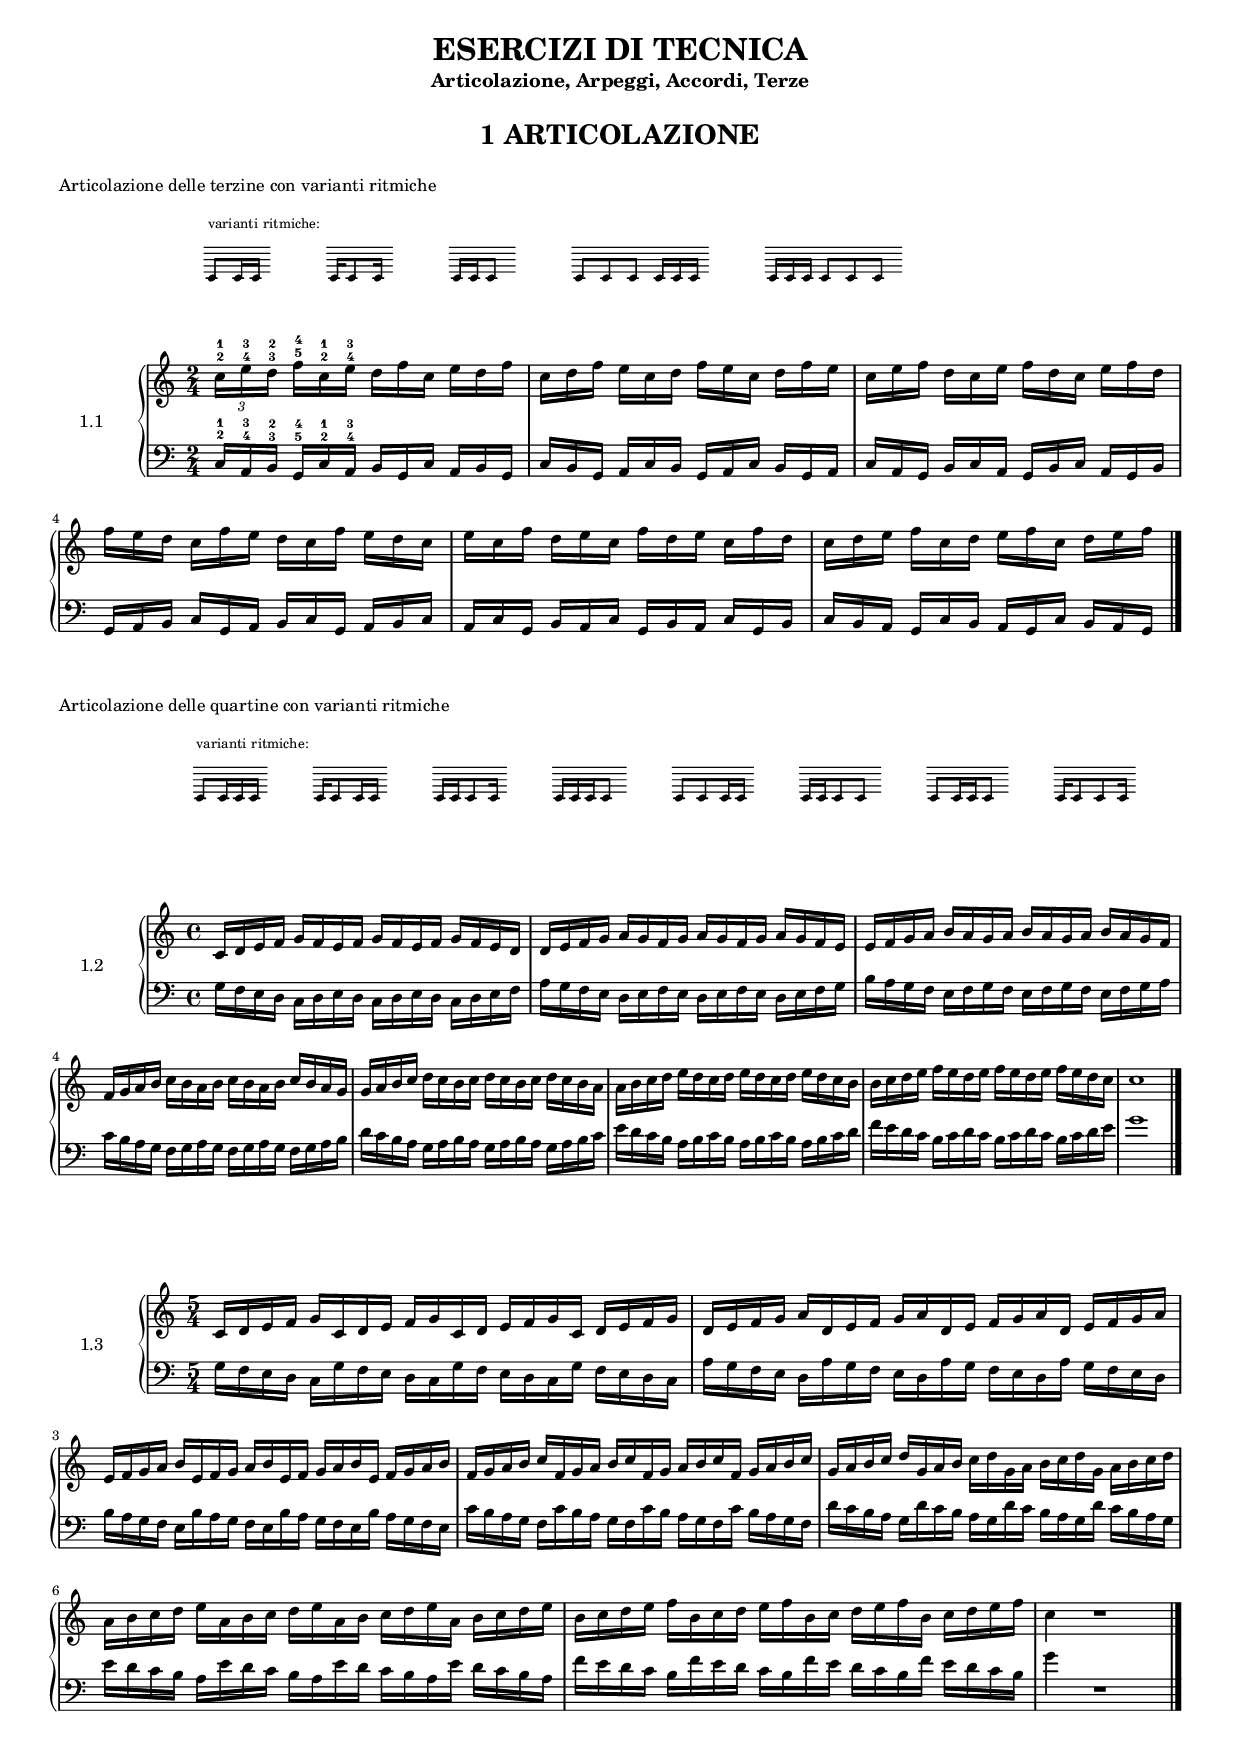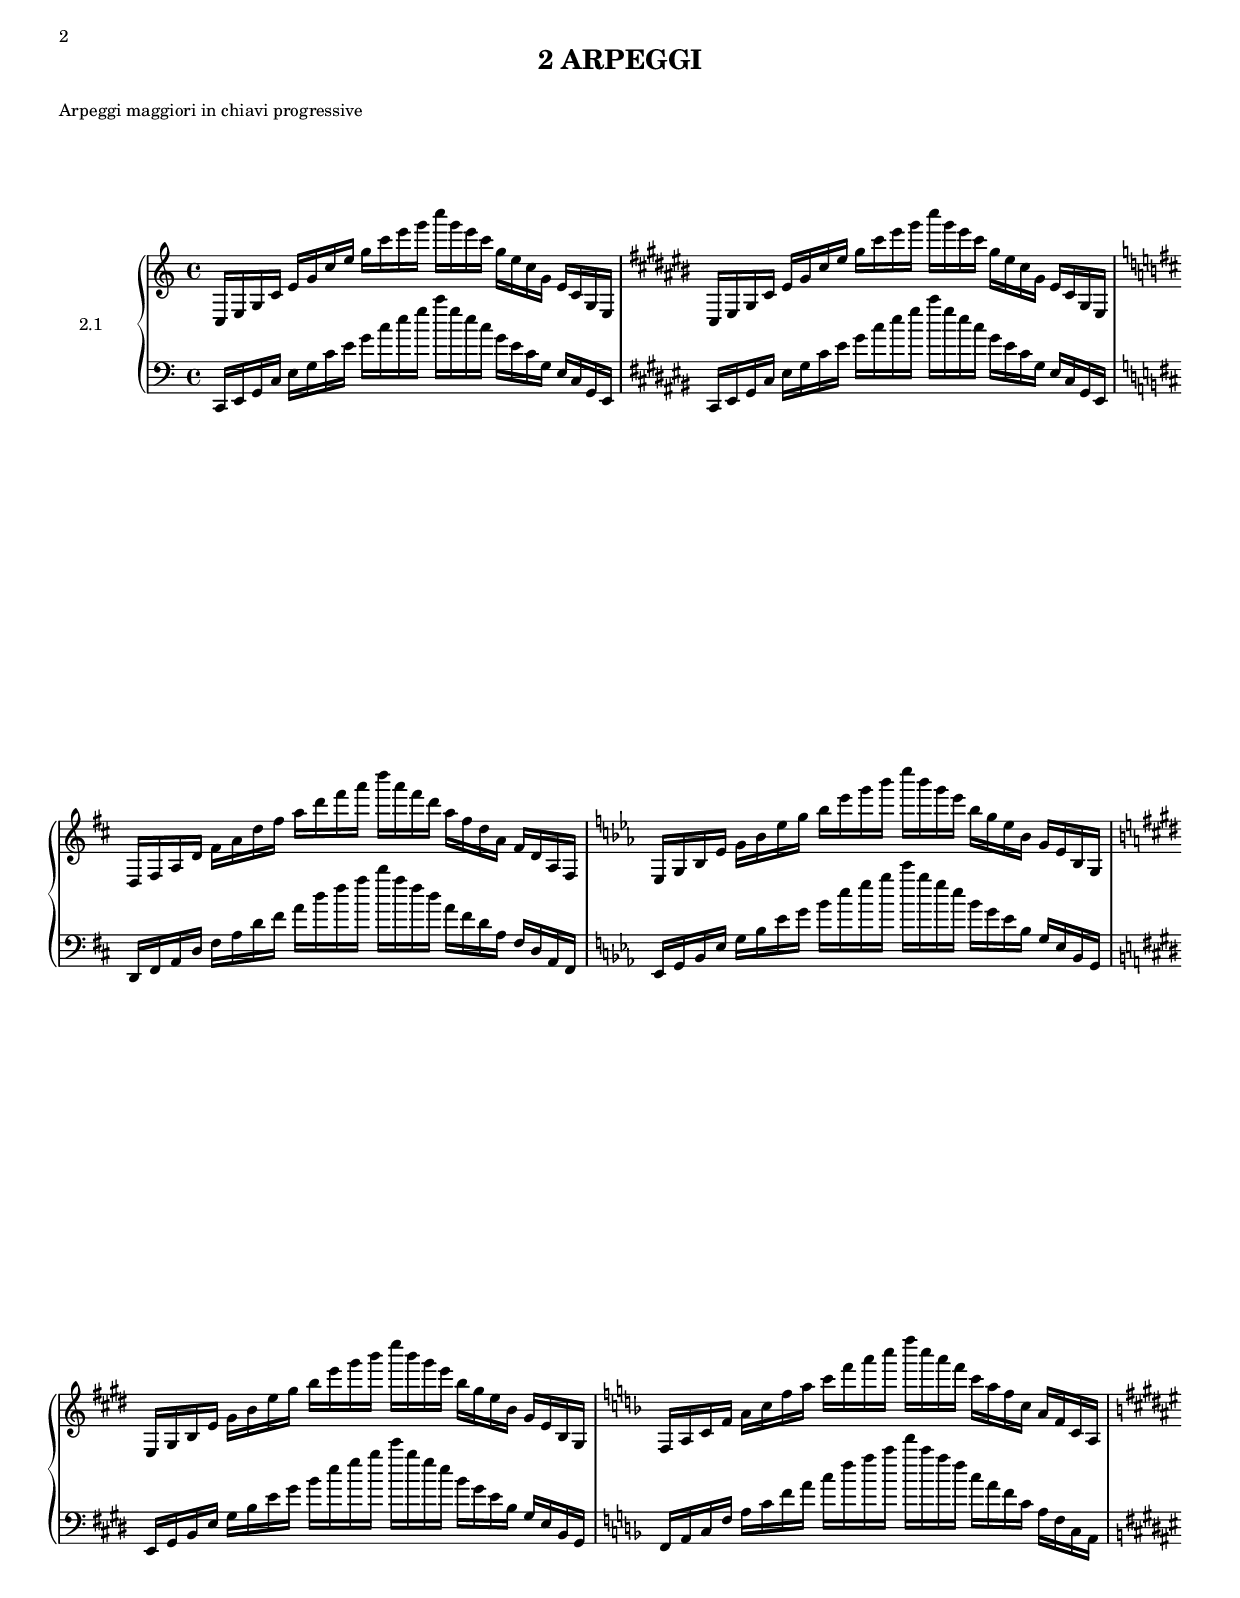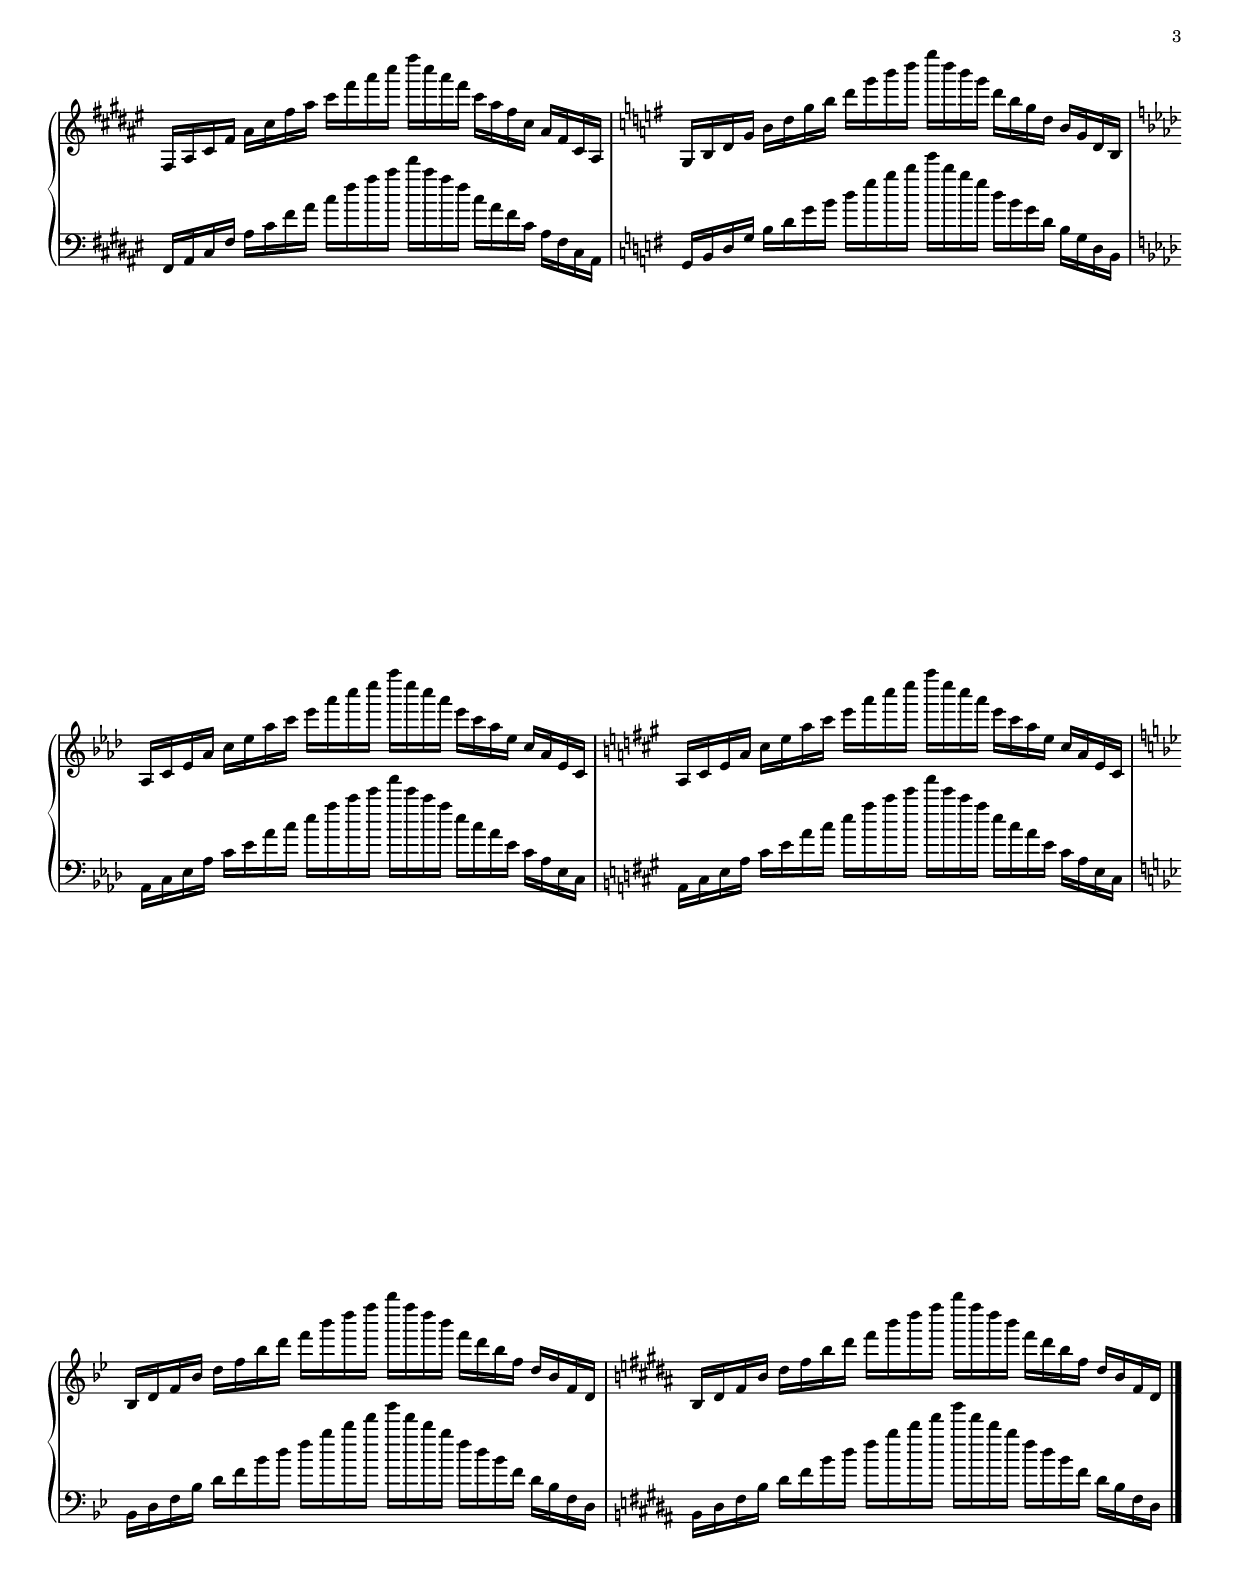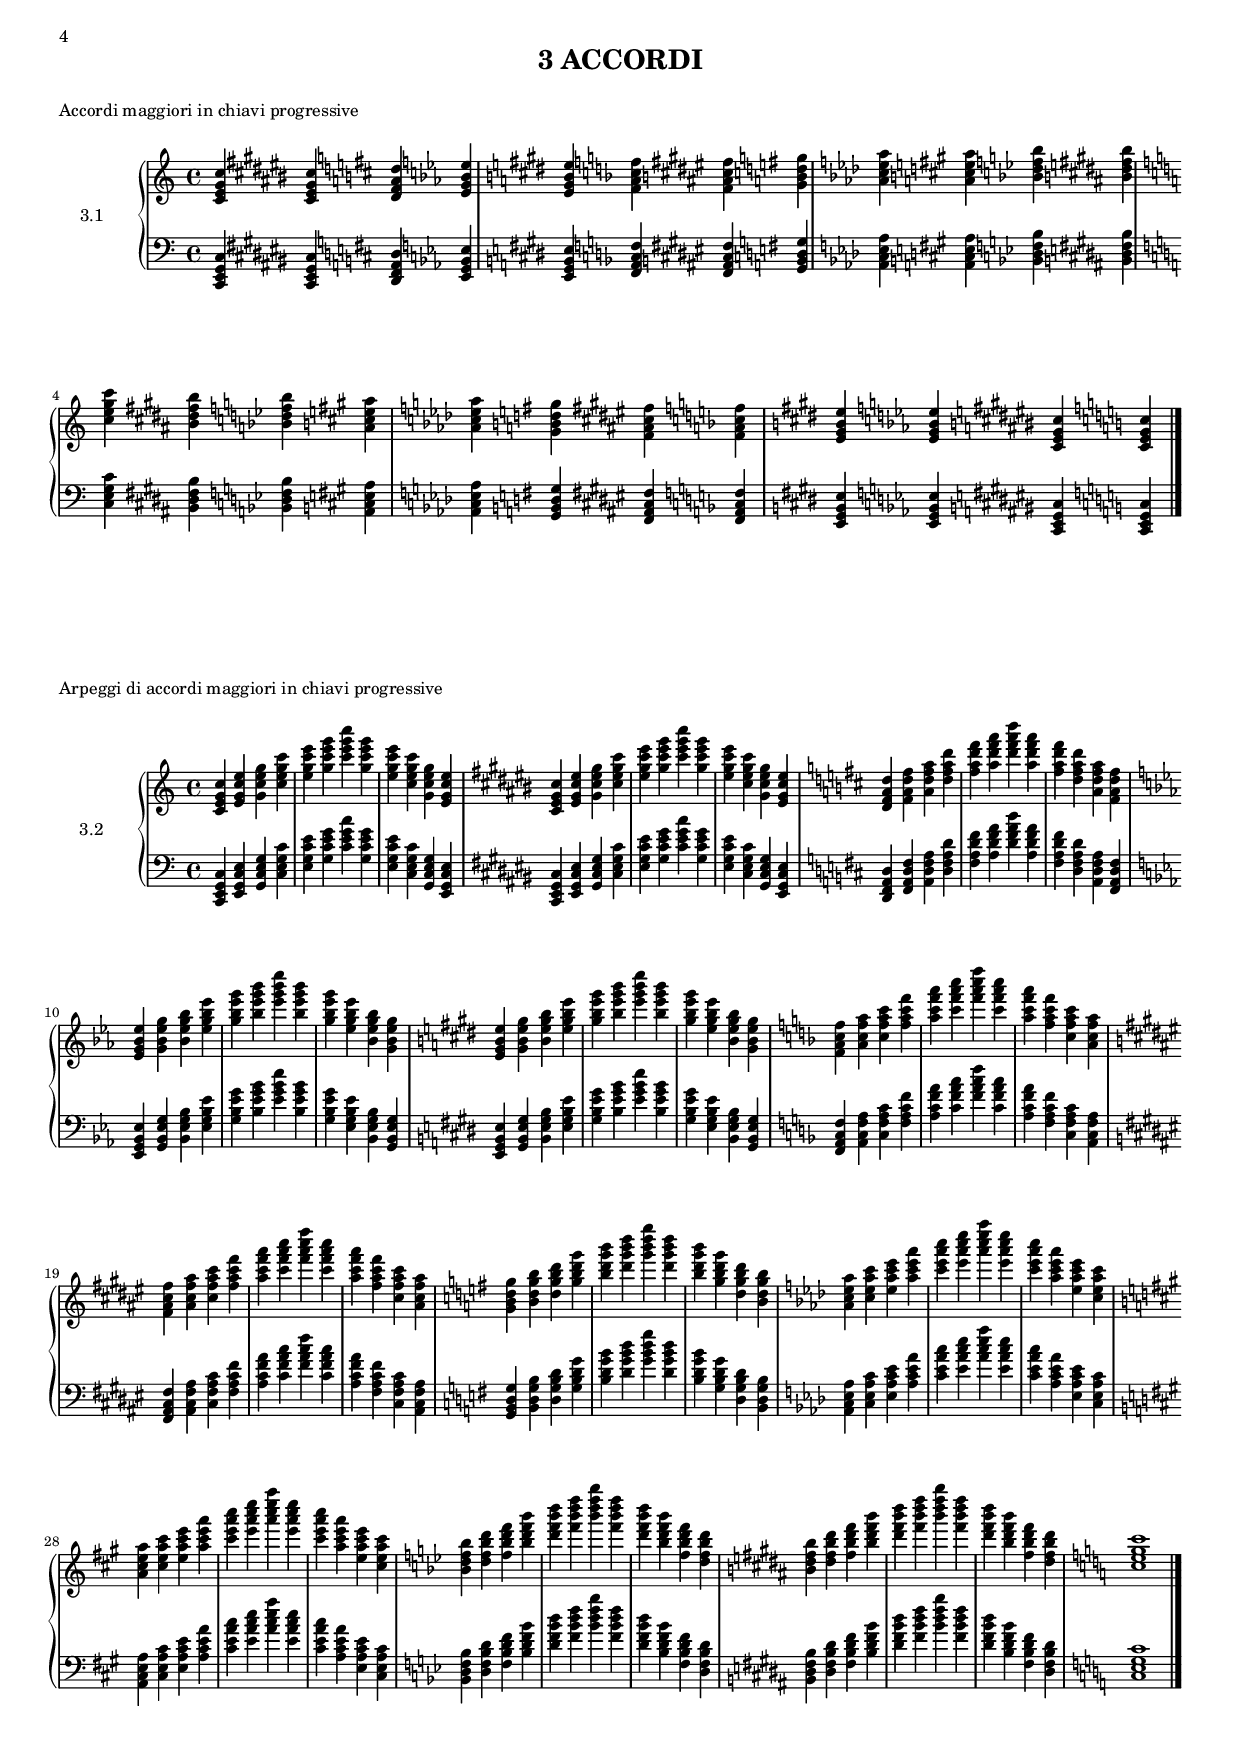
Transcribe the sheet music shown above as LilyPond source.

% ===========================================================================================================
% eleventh-earl-of-mar.ly
%  _____ _        ___            _       ___ _    _      ___   __ _____ _         ___                 _    
% |_   _| |_  ___| _ ) __ _ _ _ | |__ __/ __(_)__| |___ / _ \ / _|_   _| |_  ___ / __|___ _ _  ___ __(_)___
%   | | | ' \/ -_) _ \/ _` | ' \| / /(_-<__ \ / _` / -_) (_) |  _| | | | ' \/ -_) (_ / -_) ' \/ -_|_-< (_-<
%   |_| |_||_\___|___/\__,_|_||_|_\_\/__/___/_\__,_\___|\___/|_|   |_| |_||_\___|\___\___|_||_\___/__/_/__/
%                                                                                                          
% Copyright (c) 2020 Alessandro Fraschetti (mail: gos95@gommagomma.net)
%
% Permission is hereby granted, free of charge, to any person obtaining a copy
% of this software and associated documentation files (the "Software"), to deal
% in the Software without restriction, including without limitation the rights
% to use, copy, modify, merge, publish, distribute, sublicense, and/or sell
% copies of the Software, and to permit persons to whom the Software is
% furnished to do so, subject to the following conditions:
% 
% The above copyright notice and this permission notice shall be included in all
% copies or substantial portions of the Software.
% 
% THE SOFTWARE IS PROVIDED "AS IS", WITHOUT WARRANTY OF ANY KIND, EXPRESS OR
% IMPLIED, INCLUDING BUT NOT LIMITED TO THE WARRANTIES OF MERCHANTABILITY,
% FITNESS FOR A PARTICULAR PURPOSE AND NONINFRINGEMENT. IN NO EVENT SHALL THE
% AUTHORS OR COPYRIGHT HOLDERS BE LIABLE FOR ANY CLAIM, DAMAGES OR OTHER
% LIABILITY, WHETHER IN AN ACTION OF CONTRACT, TORT OR OTHERWISE, ARISING FROM,
% OUT OF OR IN CONNECTION WITH THE SOFTWARE OR THE USE OR OTHER DEALINGS IN THE
% SOFTWARE.
% ===========================================================================================================


\version "2.12.3"
#(ly:set-option 'delete-intermediate-files #t)
#(set-global-staff-size 15)


% ===========================================================================================================
% ------------------------------------------  I N C L U D E S  ----------------------------------------------
% ===========================================================================================================
articolazioneTerzineUpper = \relative c'' {
    \time 2/4
    \times 2/3 { c16-2-1[ e-4-3 d-3-2 ] } \override TupletNumber #'transparent = ##t 
                  \times 2/3 { f-5-4[ c-2-1 e-4-3 ] } \times 2/3 { d[ f c ] } \times 2/3 { e[ d f ] }
    \times 2/3 {   c[ d f ] } \times 2/3 { e[ c d ] } \times 2/3 { f[ e c ] } \times 2/3 { d[ f e ] }
    \times 2/3 {   c[ e f ] } \times 2/3 { d[ c e ] } \times 2/3 { f[ d c ] } \times 2/3 { e[ f d ] }
    \times 2/3 {   f[ e d ] } \times 2/3 { c[ f e ] } \times 2/3 { d[ c f ] } \times 2/3 { e[ d c ] }
    \times 2/3 {   e[ c f ] } \times 2/3 { d[ e c ] } \times 2/3 { f[ d e ] } \times 2/3 { c[ f d ] }
    \times 2/3 {   c[ d e ] } \times 2/3 { f[ c d ] } \times 2/3 { e[ f c ] } \times 2/3 { d[ e f ] }
    \bar "|."
}
articolazioneTerzineLower = \relative c {
    \time 2/4
    \override TupletNumber #'transparent = ##t
    \times 2/3 { c16-2-1[ a-4-3 b-3-2 ] }
                  \times 2/3 { g-5-4[ c-2-1 a-4-3 ] } \times 2/3 { b[ g c ] } \times 2/3 { a[ b g ] }
    \times 2/3 {   c[ b g ] } \times 2/3 { a[ c b ] } \times 2/3 { g[ a c ] } \times 2/3 { b[ g a ] }
    \times 2/3 {   c[ a g ] } \times 2/3 { b[ c a ] } \times 2/3 { g[ b c ] } \times 2/3 { a[ g b ] }
    \times 2/3 {   g[ a b ] } \times 2/3 { c[ g a ] } \times 2/3 { b[ c g ] } \times 2/3 { a[ b c ] }
    \times 2/3 {   a[ c g ] } \times 2/3 { b[ a c ] } \times 2/3 { g[ b a ] } \times 2/3 { c[ g b ] }
    \times 2/3 {   c[ b a ] } \times 2/3 { g[ c b ] } \times 2/3 { a[ g c ] } \times 2/3 { b[ a g ] }
    \bar "|."
}

articolazioneTerzineVar = \relative c' {
    \cadenzaOn
    \stopStaff
    \skip 1
    \startStaff
        c8[^\markup { \raise #2 { varianti ritmiche: }} c16 c16]
    \stopStaff
    \skip 1
    \startStaff
        c16[ c8 c16]
    \stopStaff
    \skip 1
    \startStaff
        c16[ c16 c8]
    \stopStaff
    \skip 1
    \startStaff
        c8[ c8 c8] c16[ c16 c16]]
    \stopStaff
    \skip 1
    \startStaff
        c16[ c16 c16] c8[ c8 c8]]
    \stopStaff
    \skip 1
    \cadenzaOff
}

articolazioneQuartineAUpper = \relative c' {
    \time 4/4 
    c16 d e f  g f e f  g f e f  g f e d
    d16 e f g  a g f g  a g f g  a g f e
    e16 f g a  b a g a  b a g a  b a g f
    f16 g a b  c b a b  c b a b  c b a g
    g16 a b c  d c b c  d c b c  d c b a
    a16 b c d  e d c d  e d c d  e d c b
    b16 c d e  f e d e  f e d e  f e d c
    c1
    \bar "|."
}
articolazioneQuartineALower = \relative c' {
    \time 4/4
    g16 f e d  c d e d  c d e d  c d e f
    a16 g f e  d e f e  d e f e  d e f g 
    b16 a g f  e f g f  e f g f  e f g a
    c16 b a g  f g a g  f g a g  f g a b
    d16 c b a  g a b a  g a b a  g a b c
    e16 d c b  a b c b  a b c b  a b c d
    f16 e d c  b c d c  b c d c  b c d e
    g1
    \bar "|."
}


articolazioneQuartineBUpper = \relative c' {
    \time 5/4
    c16 d e f  g c, d e  f g c, d  e f g c,  d e f g
    d16 e f g  a d, e f  g a d, e  f g a d,  e f g a
    e16 f g a  b e, f g  a b e, f  g a b e,  f g a b
    f16 g a b  c f, g a  b c f, g  a b c f,  g a b c
    g16 a b c  d g, a b  c d g, a  b c d g,  a b c d
    a16 b c d  e a, b c  d e a, b  c d e a,  b c d e
    b16 c d e  f b, c d  e f b, c  d e f b,  c d e f
    c4 r1
    \bar "|."
}
articolazioneQuartineBLower = \relative c' {
    \time 5/4
    g16  f e d  c g' f e  d c g' f  e d c g'  f e d c
    a'16 g f e  d a' g f  e d a' g  f e d a'  g f e d
    b'16 a g f  e b' a g  f e b' a  g f e b'  a g f e
    c'16 b a g  f c' b a  g f c' b  a g f c'  b a g f
    d'16 c b a  g d' c b  a g d' c  b a g d'  c b a g
    e'16 d c b  a e' d c  b a e' d  c b a e'  d c b a
    f'16 e d c  b f' e d  c b f' e  d c b f'  e d c b
    g'4  r1
    \bar "|."
}
articolazioneQuartineVar = \relative c' {
    \cadenzaOn
    \stopStaff
    \skip 1
    \startStaff
        c8[^\markup { \raise #2 { varianti ritmiche: }} c16 c16 c16]
    \stopStaff
    \skip 1
    \startStaff
        c16[ c8 c16 c16]
    \stopStaff
    \skip 1
    \startStaff
        c16[ c16 c8 c16]
    \stopStaff
    \skip 1
    \startStaff
        c16[ c16 c16 c8]
    \stopStaff
    \skip 1
    \startStaff
        c8[ c8 c16 c16]
    \stopStaff
    \skip 1
    \startStaff
        c16[ c16 c8 c8]
    \stopStaff
    \skip 1
    \startStaff
        c8[ c16 c16 c8]
    \stopStaff
    \skip 1
    \startStaff
        c16[ c8 c8 c16]
    \stopStaff
    \skip 1
    \cadenzaOff
}

% -----------------------------------------------------------------------------------------------------------------------
% -----------------------------------------------------------------------------------------------------------------------
%                                           ARPEGGGI MAGGIORI NEI 12 TONI (4 OTTAVE)
% -----------------------------------------------------------------------------------------------------------------------
% -----------------------------------------------------------------------------------------------------------------------
arpeggiMaggioriXIIToni = {
    \cadenzaOn

	\key c \major		c,16[ e g c]			e[ g c e] 				g[ c e g]			c[ g e c]			g[ e c g]			e[ c g e]			\bar "|"
	\key cis \major		cis[ eis gis cis]		eis[ gis cis eis] 		gis[ cis eis gis]	cis[ gis eis cis]	gis[ eis cis gis]	eis[ cis gis eis]	\bar "|"
	\key d \major		d[ fis a d]				fis[ a d fis]			a[ d fis a]			d[ a fis d]			a[ fis d a] 		fis[ d a fis]		\bar "|"
	\key ees \major		ees[ g bes ees]			g[ bes ees g]			bes[ ees g bes]		ees[ bes g ees]		bes[ g ees bes]		g[ ees bes g]		\bar "|"
	\key e \major		e[ gis b e]				gis[ b e gis]			b[ e gis b]			e[ b gis e]			b[ gis e b]			gis[ e b gis]		\bar "|"
	\key f \major		f[ a c f]				a[ c f a]				c[ f a c]			f[ c a f]			c[ a f c]			a[ f c a]			\bar "|"
	\key fis \major		fis[ ais cis fis]		ais[ cis fis ais]		cis[ fis ais cis]	fis[ cis ais fis]	cis[ ais fis cis]	ais[ fis cis ais]	\bar "|"
	\key g \major		g[ b d g]				b[ d g b]				d[ g b d]			g[ d b g]			d[ b g d]			b[ g d b]			\bar "|"
	\key aes \major		aes[ c ees aes]			c[ ees aes c]			ees[ aes c ees]		aes[ ees c aes]		ees[ c aes ees]		c[ aes ees c]		\bar "|"
	\key a \major		a[ cis e a]				cis[ e a cis]			e[ a cis e]			a[ e cis a]			e[ cis a e]			cis[ a e cis]		\bar "|"
	\key bes \major		bes[ d f bes]			d[ f bes d]				f[ bes d f]			bes[ f d bes]		f[ d bes f]			d[ bes f d]			\bar "|"
	\key b \major		b[ dis fis b]			dis[ fis b dis]			fis[ b dis fis]		b [fis dis b]		fis[ dis b fis]		dis[ b fis dis]		\bar "|"

    \bar "||"

    \cadenzaOff
    \bar "|."
}

% -----------------------------------------------------------------------------------------------------------------------
% -----------------------------------------------------------------------------------------------------------------------
%                                           ARPEGGGIO ESTESO - 2 OTTAVE
% -----------------------------------------------------------------------------------------------------------------------
% -----------------------------------------------------------------------------------------------------------------------
accordiMaggioriXIIToni = {
    \time 4/4

	\key c \major	<c e g c>4
	\key cis \major	<cis eis gis cis>4
	\key d \major	<d fis a d>4
	\key ees \major	<ees g bes ees>4

	\key e \major	<e gis b e>4
	\key f \major	<f a c f>4
	\key fis \major	<fis ais cis fis>4
	\key g \major	<g b d g>4

	\key aes \major	<aes c ees aes>4
	\key a \major	<a cis e a>4
	\key bes \major	<bes d f bes>4
	\key b \major	<b dis fis b>4

	\key c \major	<c e g c>4
	\key b \major	<b dis fis b>4
	\key bes \major	<bes d f bes>4
	\key a \major	<a cis e a>4

	\key aes \major	<aes c ees aes>4
	\key g \major	<g b d g>4
	\key fis \major	<fis ais cis fis>4
	\key f \major	<f a c f>4

	\key e \major	<e gis b e>4
	\key ees \major	<ees g bes ees>4
	\key cis \major	<cis eis gis cis>4
	\key c \major	<c e g c>4

    \bar "|."
}

arpeggiAccordiMaggioriXIIToni = {
    \time 4/4

	\key c \major
	<c e g c>4				<e g c e>4				<g c e g>4				<c e g c>4
	<e g c e>4				<g c e g>4				<c e g c>4				<g c e g>4
	<e g c e>4				<c e g c>4				<g c e g>4				<e g c e>4

	\key cis \major
	<cis eis gis cis>4		<eis gis cis eis>4		<gis cis eis gis>4		<cis eis gis cis>4
	<eis gis cis eis>4		<gis cis eis gis>4		<cis eis gis cis>4		<gis cis eis gis>4
	<eis gis cis eis>4		<cis eis gis cis>4		<gis cis eis gis>4		<eis gis cis eis>4

	\key d \major
	<d fis a d>4			<fis a d fis>4			<a d fis a>4			<d fis a d>4
	<fis a d fis>4			<a d fis a>4			<d fis a d>4			<a d fis a>4
	<fis a d fis>4			<d fis a d>4			<a d fis a>4			<fis a d fis>4

	\key ees \major
	<ees g bes ees>4		<g bes ees g>4			<bes ees g bes>4		<ees g bes ees>4
	<g bes ees g>4			<bes ees g bes>4		<ees g bes ees>4		<bes ees g bes>4
	<g bes ees g>4			<ees g bes ees>4		<bes ees g bes>4		<g bes ees g>4

	\key e \major
	<e gis b e>4			<gis b e gis>4			<b e gis b>4			<e gis b e>4
	<gis b e gis>4			<b e gis b>4			<e gis b e>4			<b e gis b>4
	<gis b e gis>4			<e gis b e>4			<b e gis b>4			<gis b e gis>4

	\key f \major
	<f a c f>4				<a c f a>4				<c f a c>4				<f a c f>4
	<a c f a>4				<c f a c>4				<f a c f>4				<c f a c>4
	<a c f a>4				<f a c f>4				<c f a c>4				<a c f a>4

	\key fis \major
	<fis ais cis fis>4		<ais cis fis ais>4		<cis fis ais cis>4		<fis ais cis fis>4
	<ais cis fis ais>4		<cis fis ais cis>4		<fis ais cis fis>4		<cis fis ais cis>4
	<ais cis fis ais>4		<fis ais cis fis>4		<cis fis ais cis>4		<ais cis fis ais>4

	\key g \major
	<g b d g>4				<b d g b>4				<d g b d>4				<g b d g>4
	<b d g b>4				<d g b d>4				<g b d g>4				<d g b d>4
	<b d g b>4				<g b d g>4				<d g b d>4				<b d g b>4

	\key aes \major
	<aes c ees aes>4		<c ees aes c>4			<ees aes c ees>4		<aes c ees aes>4
	<c ees aes c>4			<ees aes c ees>4		<aes c ees aes>4		<ees aes c ees>4
	<c ees aes c>4			<aes c ees aes>4		<ees aes c ees>4		<c ees aes c>4

	\key a \major
	<a cis e a>4			<cis e a cis>4			<e a cis e>4			<a cis e a>4
	<cis e a cis>4			<e a cis e>4			<a cis e a>4			<e a cis e>4
	<cis e a cis>4			<a cis e a>4			<e a cis e>4			<cis e a cis>4

	\key bes \major
	<bes d f bes>4			<d f bes d>4			<f bes d f>4			<bes d f bes>4
	<d f bes d>4			<f bes d f>4			<bes d f bes>4			<f bes d f>4
	<d f bes d>4			<bes d f bes>4			<f bes d f>4			<d f bes d>4

	\key b \major
	<b dis fis b>4			<dis fis b dis>4		<fis b dis fis>4		<b dis fis b>4
	<dis fis b dis>4		<fis b dis fis>4		<b dis fis b>4			<fis b dis fis>4
	<dis fis b dis>4		<b dis fis b>4			<fis b dis fis>4		<dis fis b dis>4

	\key c \major
	<c e g c>1

    \bar "|."
}



% ===========================================================================================================
% ---------------------------------------------  B O O K  ---------------------------------------------------
% ===========================================================================================================
\book {
    \paper { print-all-headers = ##t }
    \header {
        title    = \markup {\larger "ESERCIZI DI TECNICA"}
        subtitle = "Articolazione, Arpeggi, Accordi, Terze"
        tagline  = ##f
    }
	\markup { \vspace #1 }


    % -------------------------------------------------------------------------------------------------------------------
    %   ARTICOLAZIONE - TERZINE CON VARIANTI
    % -------------------------------------------------------------------------------------------------------------------   
    \score {
        \new Staff \with {
            \remove "Time_signature_engraver"
            fontSize = #-2
            \override StaffSymbol #'staff-space = #(magstep -2)
            firstClef = ##f
        } << \articolazioneTerzineVar >>
		\header {
            title    = "1 ARTICOLAZIONE"
			subtitle = ##f
			piece    =  \markup { \column { "Articolazione delle terzine con varianti ritmiche" \null } }
	    }
	    \layout { \context { \override VerticalAlignment #'forced-distance = #8 } }
	    \midi { \context { \Score tempoWholesPerMinute = #(ly:make-moment 120 8) } }
    }
    \score {
        \new PianoStaff \with { midiInstrument = #"acoustic grand" }
		<<
            \set PianoStaff.instrumentName = \markup { "1.1" }
            \new Staff = "treble" << \clef violin \articolazioneTerzineUpper >>
            \new Staff = "bass"   << \clef bass \articolazioneTerzineLower >>
        >>
		\header {
            title    = ##f
			subtitle = ##f
%			opus     = \markup { \bold \smaller { (\note #"8"#1 = 120) } }
			piece    = ##f
	    }
    }
    % -------------------------------------------------------------------------------------------------------------------


	% -------------------------------------------------------------------------------------------------------------------
    %   ARTICOLAZIONE - QUARTINE CON VARIANTI
    % -------------------------------------------------------------------------------------------------------------------   
    \score {
        \new Staff \with {
            \remove "Time_signature_engraver"
            fontSize = #-2
            \override StaffSymbol #'staff-space = #(magstep -2)
            firstClef = ##f
        } { \articolazioneQuartineVar }
		\header {
            title    = ##f
			subtitle = ##f
			piece    = \markup { \column { "Articolazione delle quartine con varianti ritmiche" \null } }
	    }
    }
    \score {
        \new PianoStaff \with { midiInstrument = #"acoustic grand" }
		<<
            \set PianoStaff.instrumentName = \markup { "1.2" }
            \new Staff = "treble" << \clef violin \articolazioneQuartineAUpper >>
            \new Staff = "bass"   << \clef bass \articolazioneQuartineALower >>
        >>
		\header {
            title    = ##f
			subtitle = ##f
%			opus     = \markup { \bold \smaller { (\note #"4"#1 = 120) } }
			piece    = \markup { \column { \null \null } }
	    }
	    \layout { \context { \override VerticalAlignment #'forced-distance = #8 } }
	    \midi { \context { \Score tempoWholesPerMinute = #(ly:make-moment 120 4) } }
    }
    \score {
        \new PianoStaff \with { midiInstrument = #"acoustic grand" }
		<<
            \set PianoStaff.instrumentName = \markup { "1.3" }
            \new Staff = "treble" << \clef violin \articolazioneQuartineBUpper >>
            \new Staff = "bass"   << \clef bass \articolazioneQuartineBLower >>
        >>
		\header {
            title    = ##f
			subtitle = ##f
%			opus     = \markup { \bold \smaller { (\note #"4"#1 = 120) } }
			piece    = \markup { \column { \null \null } }
	    }
	    \layout { \context { \override VerticalAlignment #'forced-distance = #8 } }
	    \midi { \context { \Score tempoWholesPerMinute = #(ly:make-moment 120 4) } }
    }
    % -------------------------------------------------------------------------------------------------------------------

	\pageBreak

    % -------------------------------------------------------------------------------------------------------------------
    %   ARPEGGGI - MAGGIORI 12 TONI
    % -------------------------------------------------------------------------------------------------------------------
	\score {
        \new PianoStaff \with { midiInstrument = #"acoustic grand" }
		 <<
            \set PianoStaff.instrumentName = \markup { "2.1" }
            \new Staff = "treble" << \clef violin \relative c' \arpeggiMaggioriXIIToni >>
            \new Staff = "bass" << \clef bass \relative c \arpeggiMaggioriXIIToni >>
        >>
		\header {
            title    = "2 ARPEGGI"
			subtitle = ##f
%			opus     = \markup { \bold \smaller { (\note #"4"#1 = 120) } }
			piece    = \markup { \column { "Arpeggi maggiori in chiavi progressive" \null } }
	    }
	    \layout { \context { \override VerticalAlignment #'forced-distance = #8 } }
	    \midi { \context { \Score tempoWholesPerMinute = #(ly:make-moment 120 4) } }
    }
    % -------------------------------------------------------------------------------------------------------------------

	\pageBreak

    % -------------------------------------------------------------------------------------------------------------------
    %   ACCORDI - MAGGIORI 12 TONI
    % -------------------------------------------------------------------------------------------------------------------
	\score {
        \new PianoStaff \with { midiInstrument = #"acoustic grand" }
		 <<
            \set PianoStaff.instrumentName = \markup { "3.1" }
            \new Staff = "treble" << \clef violin \relative c' \accordiMaggioriXIIToni >>
            \new Staff = "bass" << \clef bass \relative c, \accordiMaggioriXIIToni >>
        >>
		\header {
            title    = "3 ACCORDI"
			subtitle = ##f
%			opus     = \markup { \bold \smaller { (\note #"4"#1 = 120) } }
			piece    = \markup { \column { "Accordi maggiori in chiavi progressive" \null } }
	    }
	    \layout { \context { \override VerticalAlignment #'forced-distance = #8 } }
	    \midi { \context { \Score tempoWholesPerMinute = #(ly:make-moment 120 4) } }
    }
    \score {
        \new PianoStaff \with { midiInstrument = #"acoustic grand" }
		<<
            \set PianoStaff.instrumentName = \markup { "3.2" }
            \new Staff = "treble" << \clef violin \relative c' \arpeggiAccordiMaggioriXIIToni >>
            \new Staff = "bass" << \clef bass \relative c, \arpeggiAccordiMaggioriXIIToni >>
        >>
		\header {
            title    = ##f
			subtitle = ##f
%			opus     = \markup { \bold \smaller { (\note #"4"#1 = 120) } }
			piece    = \markup { \column { "Arpeggi di accordi maggiori in chiavi progressive" \null } }
	    }
	    \layout { \context { \override VerticalAlignment #'forced-distance = #8 } }
	    \midi { \context { \Score tempoWholesPerMinute = #(ly:make-moment 120 4) } }
    }
    % -------------------------------------------------------------------------------------------------------------------
}